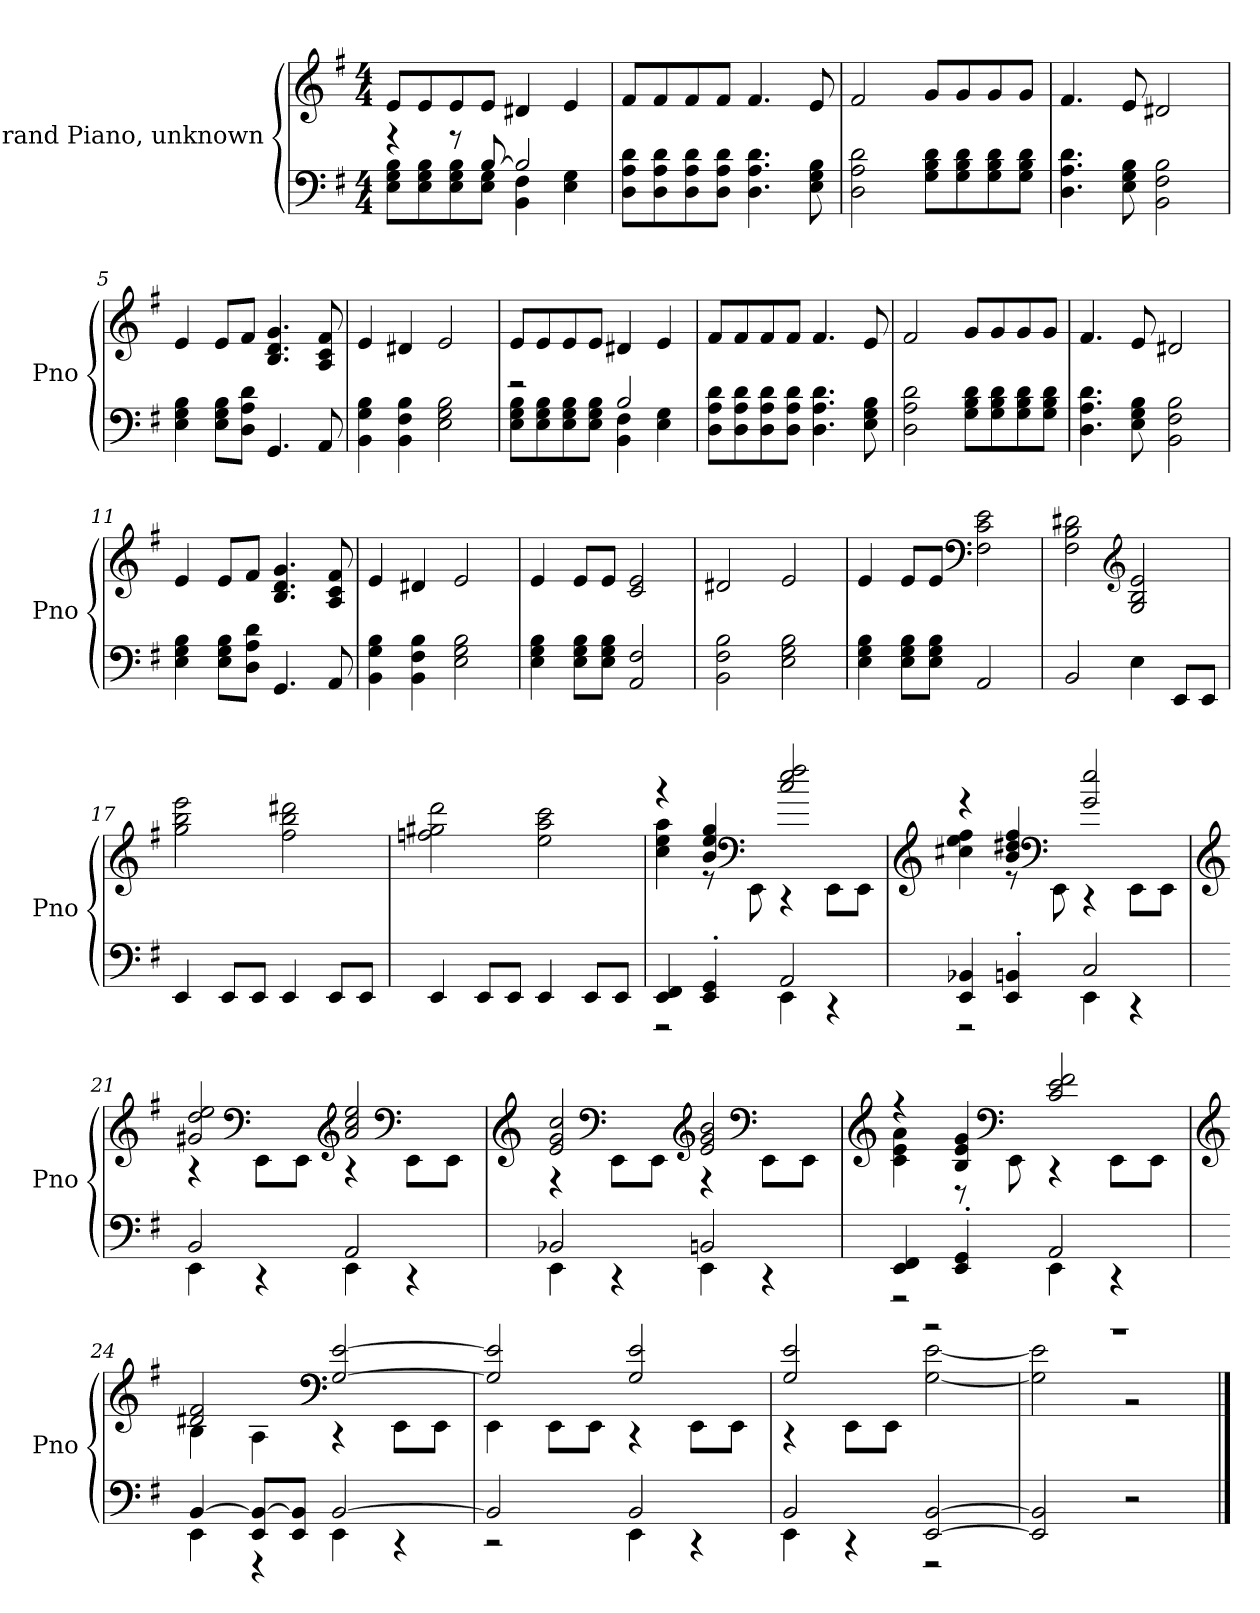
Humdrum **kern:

**kern	**kern
*part1	*part1
*staff2	*staff1
*I"Grand Piano, unknown	*
*I'Pno	*
*clefF4	*clefG2
*k[f#]	*k[f#]
*M4/4	*M4/4
*MM120	*MM120
=1	=1
*^	*
4r	8E\ 8G\ 8B\L	8e/L
.	8E\ 8G\ 8B\	8e/
8r	8E\ 8G\ 8B\	8e/
[8B/	8E\ 8G\J	8e/J
2B/]	4BB\ 4F#\	4d#X/
.	4E\ 4G\	4e/
*v	*v	*
=2	=2
8D\ 8A\ 8d\L	8f#/L
8D\ 8A\ 8d\	8f#/
8D\ 8A\ 8d\	8f#/
8D\ 8A\ 8d\J	8f#/J
4.D\ 4.A\ 4.d\	4.f#/
8E\ 8G\ 8B\	8e/
=3	=3
2D\ 2A\ 2d\	2f#/
8G\ 8B\ 8d\L	8g/L
8G\ 8B\ 8d\	8g/
8G\ 8B\ 8d\	8g/
8G\ 8B\ 8d\J	8g/J
=4	=4
4.D\ 4.A\ 4.d\	4.f#/
8E\ 8G\ 8B\	8e/
2BB\ 2F#\ 2B\	2d#X/
=5	=5
4E\ 4G\ 4B\	4e/
8E\ 8G\ 8B\L	8e/L
8D\ 8A\ 8d\J	8f#/J
4.GG/	4.B/ 4.d/ 4.g/
8AA/	8A/ 8c/ 8f#/
=6	=6
4BB\ 4G\ 4B\	4e/
4BB\ 4F#\ 4B\	4d#X/
2E\ 2G\ 2B\	2e/
!!LO:LB:g=z
=7	=7
*^	*
2r	8E\ 8G\ 8B\L	8e/L
.	8E\ 8G\ 8B\	8e/
.	8E\ 8G\ 8B\	8e/
.	8E\ 8G\ 8B\J	8e/J
2B/	4BB\ 4F#\	4d#X/
.	4E\ 4G\	4e/
*v	*v	*
=8	=8
8D\ 8A\ 8d\L	8f#/L
8D\ 8A\ 8d\	8f#/
8D\ 8A\ 8d\	8f#/
8D\ 8A\ 8d\J	8f#/J
4.D\ 4.A\ 4.d\	4.f#/
8E\ 8G\ 8B\	8e/
=9	=9
2D\ 2A\ 2d\	2f#/
8G\ 8B\ 8d\L	8g/L
8G\ 8B\ 8d\	8g/
8G\ 8B\ 8d\	8g/
8G\ 8B\ 8d\J	8g/J
=10	=10
4.D\ 4.A\ 4.d\	4.f#/
8E\ 8G\ 8B\	8e/
2BB\ 2F#\ 2B\	2d#X/
=11	=11
4E\ 4G\ 4B\	4e/
8E\ 8G\ 8B\L	8e/L
8D\ 8A\ 8d\J	8f#/J
4.GG/	4.B/ 4.d/ 4.g/
8AA/	8A/ 8c/ 8f#/
=12	=12
4BB\ 4G\ 4B\	4e/
4BB\ 4F#\ 4B\	4d#X/
2E\ 2G\ 2B\	2e/
=13	=13
4E\ 4G\ 4B\	4e/
8E\ 8G\ 8B\L	8e/L
8E\ 8G\ 8B\J	8e/J
2AA/ 2F#/	2c/ 2e/
!!LO:LB:g=z
=14	=14
2BB\ 2F#\ 2B\	2d#X/
2E\ 2G\ 2B\	2e/
=15	=15
4E\ 4G\ 4B\	4e/
8E\ 8G\ 8B\L	8e/L
8E\ 8G\ 8B\J	8e/J
*	*clefF4
2AA/	2F#\ 2c\ 2e\
=16	=16
2BB/	2F#\ 2B\ 2d#X\
*	*clefG2
4E\	2G/ 2B/ 2e/
8EE/L	.
8EE/J	.
=17	=17
4EE/	2gg\ 2bb\ 2eee\
8EE/L	.
8EE/J	.
4EE/	2ff#\ 2bb\ 2ddd#X\
8EE/L	.
8EE/J	.
=18	=18
4EE/	2ffn\ 2gg#X\ 2ddd\
8EE/L	.
8EE/J	.
4EE/	2ee\ 2aa\ 2ccc\
8EE/L	.
8EE/J	.
!!LO:LB:g=z
=19	=19
*^	*^
4EE/ 4FF#/	2r	4r	4cc\ 4ee\ 4aa\
4EE/' 4GG/'	.	4b/ 4ee/ 4gg/	8r
*	*	*clefF4	*
.	.	.	8EE\
2AA/	4EE\	2cc/ 2ee/ 2ff#/	4r
.	4r	.	8EE\L
.	.	.	8EE\J
=20	=20	=20	=20
*	*	*clefG2	*
4EE/ 4BB-X/	2r	4r	4cc#X\ 4ee\ 4ff#\
4EE/' 4BBn/'	.	4b/ 4dd#X/ 4ff#/	8r
*	*	*clefF4	*
.	.	.	8EE\
2C/	4EE\	2g/ 2ee/	4r
.	4r	.	8EE\L
.	.	.	8EE\J
=21	=21	=21	=21
*	*	*clefG2	*
2BB/	4EE\	2g#X/ 2dd/ 2ee/	4r
*	*	*clefF4	*
.	4r	.	8EE\L
.	.	.	8EE\J
*	*	*clefG2	*
2AA/	4EE\	2a/ 2cc/ 2ee/	4r
*	*	*clefF4	*
.	4r	.	8EE\L
.	.	.	8EE\J
!!LO:LB:g=z	!!
=22	=22	=22	=22
*	*	*clefG2	*
2BB-X/	4EE\	2e/ 2g/ 2cc/	4r
*	*	*clefF4	*
.	4r	.	8EE\L
.	.	.	8EE\J
*	*	*clefG2	*
2BBn/	4EE\	2e/ 2g/ 2b/	4r
*	*	*clefF4	*
.	4r	.	8EE\L
.	.	.	8EE\J
=23	=23	=23	=23
*	*	*clefG2	*
4EE/ 4FF#/	2r	4r	4c\ 4e\ 4a\
4EE/' 4GG/'	.	4B/ 4e/ 4g/	8r
*	*	*clefF4	*
.	.	.	8EE\
2AA/	4EE\	2c/ 2e/ 2f#/	4r
.	4r	.	8EE\L
.	.	.	8EE\J
=24	=24	=24	=24
*	*	*clefG2	*
[4BB/	4EE\	2d#X/ 2f#/	4B\
8EE/ 8BB/_L	4r	.	4A\
8EE/ 8BB/]J	.	.	.
*	*	*clefF4	*
[2BB/	4EE\	[2G/ [2e/	4r
.	4r	.	8EE\L
.	.	.	8EE\J
=25	=25	=25	=25
2BB/]	2r	2G/] 2e/]	4EE\
.	.	.	8EE\L
.	.	.	8EE\J
2BB/	4EE\	2G/ 2e/	4r
.	4r	.	8EE\L
.	.	.	8EE\J
!!LO:LB:g=z	!!
=26	=26	=26	=26
2BB/	4EE\	2G/ 2e/	4r
.	4r	.	8EE\L
.	.	.	8EE\J
[2EE/ [2BB/	2r	2r	[2G\ [2e\
*v	*v	*	*
=27	=27	=27
2EE/] 2BB/]	1r	2G\] 2e\]
2r	.	2r
*	*v	*v
==	==
*-	*-
